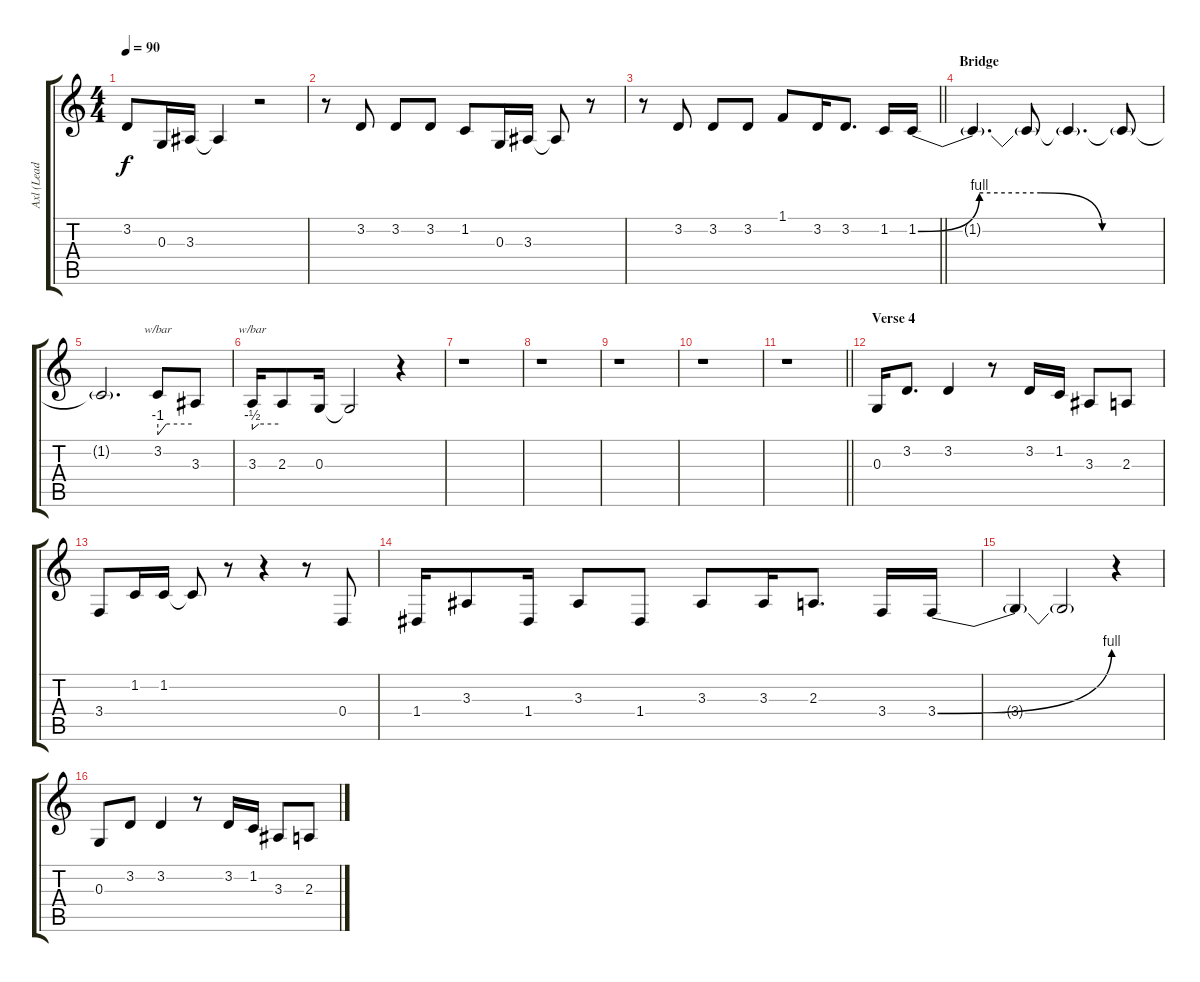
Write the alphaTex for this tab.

\track ("Axl (Lead Vocals)" "Axl (Lead ") {instrument lead2sawtooth}
\staff {score tabs}
\tuning (E4 B3 G3 D3 A2 E2) {hide}
\ts (4 4)
\tempo 90
\clef g2
\ks c
3.2{t}.8{dy f} 0.3.16 3.3.16 3.3{t}.4 r.2 |
r.8 3.2.8 3.2.8 3.2.8 1.2.8 0.3.16 3.3.16 3.3{t}.8 r.8 |
\barLineRight lightlight
r.8 3.2.8 3.2.8 3.2.8 1.1.8 3.2.16 3.2.8{d} 1.2.16 1.2{be (custom 0 0 15 4 30 4 45 0 60 0)}.16 |
\section ("" "Bridge")
1.2{t}.4{d} 1.2{t}.8 1.2{t}.4{d} 1.2{t}.8 |
1.2{t}.2{d} 3.2.8{tbe (custom default 0 -4 15 0 60 0)} 3.3.8 |
3.3.16{tbe (custom default 0 -2 15 0 60 0)} 2.3.8 0.3.16 0.3{t}.2 r.4 |
r.1 |
r.1 |
r.1 |
r.1 |
\barLineRight lightlight
r.1 |
\section ("" "Verse 4")
0.3.16 3.2.8{d} 3.2.4 r.8 3.2.16 1.2.16 3.3.8 2.3.8 |
3.4.8 1.2.16 1.2.16 1.2{t}.8 r.8 r.4 r.8 0.4.8 |
1.4.16 3.3.8 1.4.16 3.3.8 1.4.8 3.3.8 3.3.16 2.3.8{d} 3.4.16 3.4{be (bend 0 0 60 4)}.16 |
3.4{t}.4 3.4{t}.2 r.4 |
0.3.8 3.2.8 3.2.4 r.8 3.2.16 1.2.16 3.3.8 2.3.8
